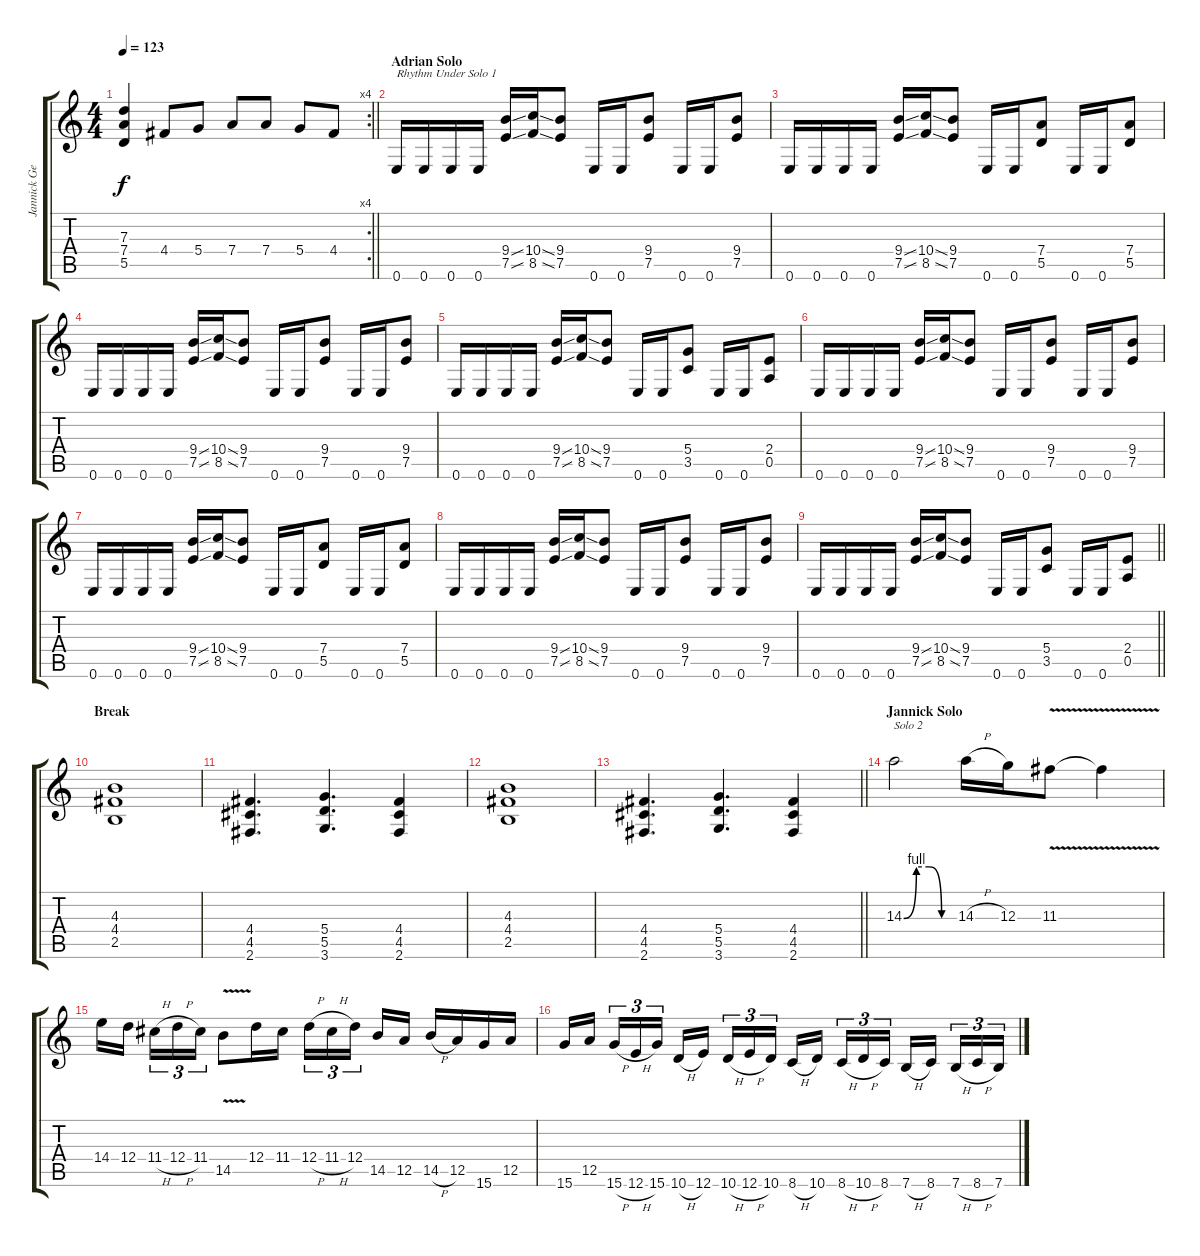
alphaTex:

\track ("Jannick Gers" "Jannick Ge") {instrument distortionguitar}
\staff {score tabs}
\tuning (E4 B3 G3 D3 A2 E2) {hide}
\rc 4
\ts (4 4)
\tempo 123
\clef g2
\barLineRight lightlight
\ks c
(7.3 7.4 5.5).4{dy f} 4.4.8 5.4.8 7.4.8 7.4.8 5.4.8 4.4.8 |
\section ("" "Adrian Solo")
0.6.16{txt "Rhythm Under Solo 1"} 0.6.16 0.6.16 0.6.16 (9.4{ss} 7.5{ss}).16 (10.4{ss} 8.5{ss}).16 (9.4 7.5).8 0.6.16 0.6.16 (9.4 7.5).8 0.6.16 0.6.16 (9.4 7.5).8 |
0.6.16 0.6.16 0.6.16 0.6.16 (9.4{ss} 7.5{ss}).16 (10.4{ss} 8.5{ss}).16 (9.4 7.5).8 0.6.16 0.6.16 (7.4 5.5).8 0.6.16 0.6.16 (7.4 5.5).8 |
0.6.16 0.6.16 0.6.16 0.6.16 (9.4{ss} 7.5{ss}).16 (10.4{ss} 8.5{ss}).16 (9.4 7.5).8 0.6.16 0.6.16 (9.4 7.5).8 0.6.16 0.6.16 (9.4 7.5).8 |
0.6.16 0.6.16 0.6.16 0.6.16 (9.4{ss} 7.5{ss}).16 (10.4{ss} 8.5{ss}).16 (9.4 7.5).8 0.6.16 0.6.16 (5.4 3.5).8 0.6.16 0.6.16 (2.4 0.5).8 |
0.6.16 0.6.16 0.6.16 0.6.16 (9.4{ss} 7.5{ss}).16 (10.4{ss} 8.5{ss}).16 (9.4 7.5).8 0.6.16 0.6.16 (9.4 7.5).8 0.6.16 0.6.16 (9.4 7.5).8 |
0.6.16 0.6.16 0.6.16 0.6.16 (9.4{ss} 7.5{ss}).16 (10.4{ss} 8.5{ss}).16 (9.4 7.5).8 0.6.16 0.6.16 (7.4 5.5).8 0.6.16 0.6.16 (7.4 5.5).8 |
0.6.16 0.6.16 0.6.16 0.6.16 (9.4{ss} 7.5{ss}).16 (10.4{ss} 8.5{ss}).16 (9.4 7.5).8 0.6.16 0.6.16 (9.4 7.5).8 0.6.16 0.6.16 (9.4 7.5).8 |
\barLineRight lightlight
0.6.16 0.6.16 0.6.16 0.6.16 (9.4{ss} 7.5{ss}).16 (10.4{ss} 8.5{ss}).16 (9.4 7.5).8 0.6.16 0.6.16 (5.4 3.5).8 0.6.16 0.6.16 (2.4 0.5).8 |
\section ("" "Break")
(4.3 4.4 2.5).1 |
(4.4 4.5 2.6).4{d} (5.4 5.5 3.6).4{d} (4.4 4.5 2.6).4 |
(4.3 4.4 2.5).1 |
\barLineRight lightlight
(4.4 4.5 2.6).4{d} (5.4 5.5 3.6).4{d} (4.4 4.5 2.6).4 |
\section ("" "Jannick Solo")
14.3{be (custom 0 0 15 4 30 4 45 0 60 0)}.2{txt "Solo 2"} 14.3{h}.16 12.3.16 11.3{v}.8 11.3{t}.4 |
14.4.16 12.4.16{beam splitsecondary} 11.4{h}.16{tu (3 2)} 12.4{h}.16{tu (3 2)} 11.4.16{tu (3 2)} 14.5{v}.8 12.4.16 11.4.16 12.4{h}.16{tu (3 2)} 11.4{h}.16{tu (3 2)} 12.4.16{tu (3 2) beam splitsecondary} 14.5.16 12.5.16 14.5{h}.16 12.5.16 15.6.16 12.5.16 |
15.6.16 12.5.16{beam splitsecondary} 15.6{h}.16{tu (3 2)} 12.6{h}.16{tu (3 2)} 15.6.16{tu (3 2)} 10.6{h}.16 12.6.16{beam splitsecondary} 10.6{h}.16{tu (3 2)} 12.6{h}.16{tu (3 2)} 10.6.16{tu (3 2)} 8.6{h}.16 10.6.16{beam splitsecondary} 8.6{h}.16{tu (3 2)} 10.6{h}.16{tu (3 2)} 8.6.16{tu (3 2)} 7.6{h}.16 8.6.16{beam splitsecondary} 7.6{h}.16{tu (3 2)} 8.6{h}.16{tu (3 2)} 7.6.16{tu (3 2)}
